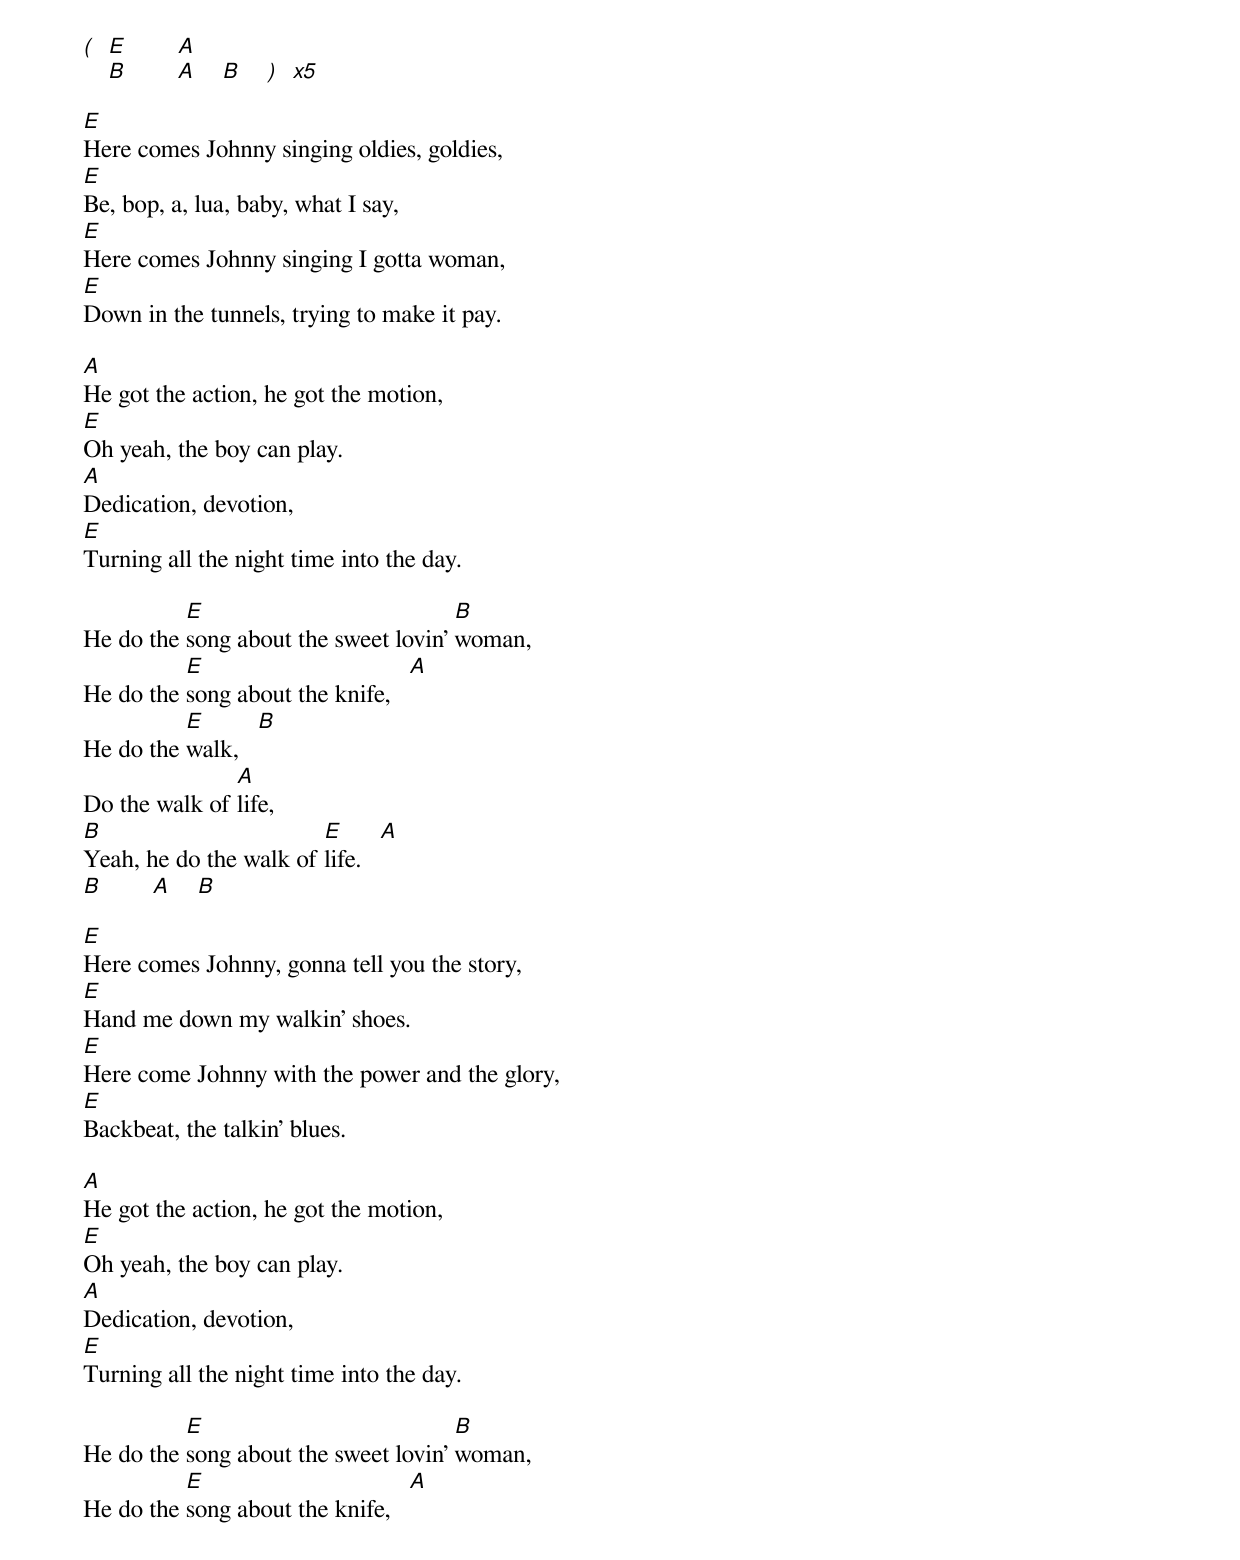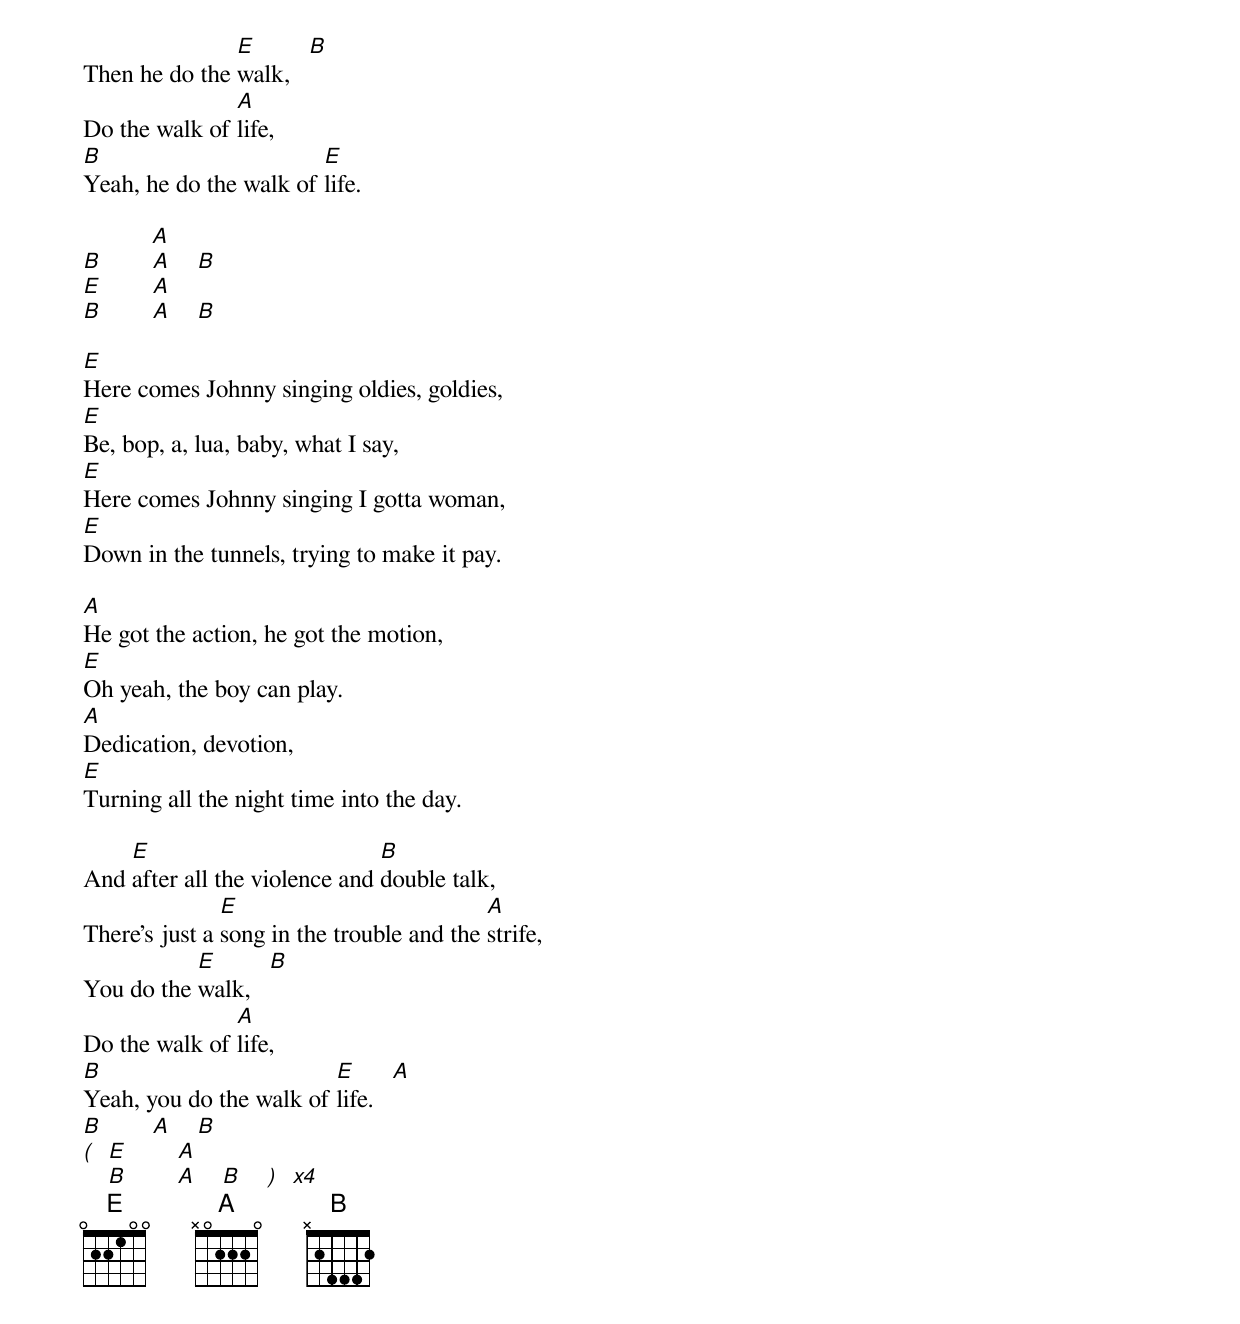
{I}
[(]  [E]        [A]
    [B]        [A]    [B]    [)]  [x5]

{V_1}
[E]Here comes Johnny singing oldies, goldies,
[E]Be, bop, a, lua, baby, what I say,
[E]Here comes Johnny singing I gotta woman,
[E]Down in the tunnels, trying to make it pay.

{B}
[A]He got the action, he got the motion,
[E]Oh yeah, the boy can play.
[A]Dedication, devotion,
[E]Turning all the night time into the day.

{C}
He do the [E]song about the sweet lovin' [B]woman,
He do the [E]song about the knife,   [A]
He do the [E]walk,   [B]
Do the walk of [A]life,
[B]Yeah, he do the walk of [E]life.   [A]
[B]        [A]    [B]

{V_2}
[E]Here comes Johnny, gonna tell you the story,
[E]Hand me down my walkin' shoes.
[E]Here come Johnny with the power and the glory,
[E]Backbeat, the talkin' blues.

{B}
[A]He got the action, he got the motion,
[E]Oh yeah, the boy can play.
[A]Dedication, devotion,
[E]Turning all the night time into the day.

{C}
He do the [E]song about the sweet lovin' [B]woman,
He do the [E]song about the knife,   [A]
Then he do the [E]walk,   [B]
Do the walk of [A]life,
[B]Yeah, he do the walk of [E]life.

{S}
           [A]
[B]        [A]    [B]
[E]        [A]
[B]        [A]    [B]

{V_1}
[E]Here comes Johnny singing oldies, goldies,
[E]Be, bop, a, lua, baby, what I say,
[E]Here comes Johnny singing I gotta woman,
[E]Down in the tunnels, trying to make it pay.

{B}
[A]He got the action, he got the motion,
[E]Oh yeah, the boy can play.
[A]Dedication, devotion,
[E]Turning all the night time into the day.

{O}
And [E]after all the violence and [B]double talk,
There's just a [E]song in the trouble and the [A]strife,
You do the [E]walk,   [B]
Do the walk of [A]life,
[B]Yeah, you do the walk of [E]life.   [A]
[B]        [A]    [B]
[(]  [E]        [A]
    [B]        [A]    [B]    [)]  [x4]
